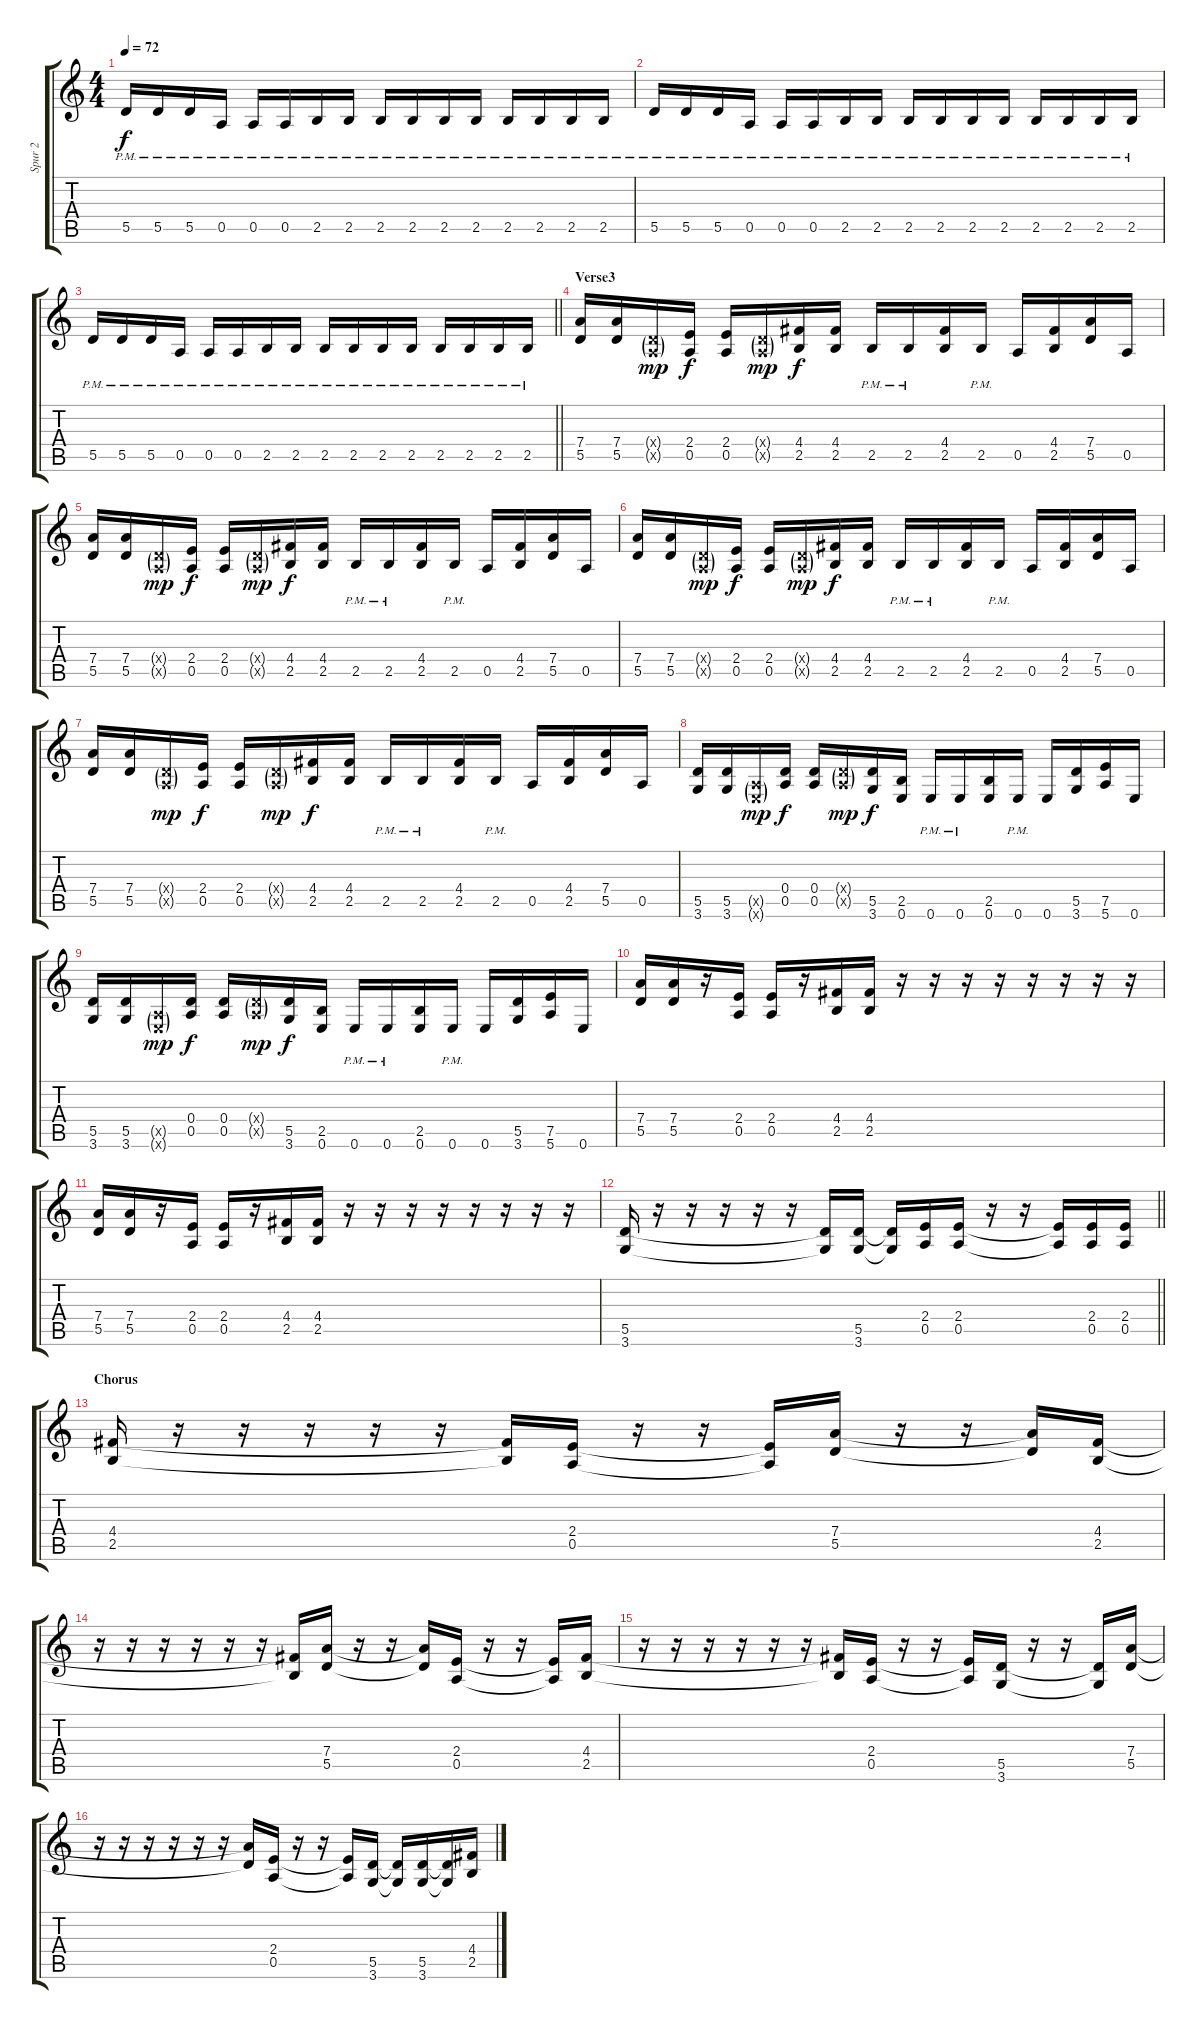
\track ("Spur 2" "Spur 2") {instrument distortionguitar}
\staff {score tabs}
\tuning (E4 B3 G3 D3 A2 E2) {hide}
\ts (4 4)
\tempo 72
\clef g2
\ks c
5.5{pm}.16{dy f} 5.5{pm}.16 5.5{pm}.16 0.5{pm}.16 0.5{pm}.16 0.5{pm}.16 2.5{pm}.16 2.5{pm}.16 2.5{pm}.16 2.5{pm}.16 2.5{pm}.16 2.5{pm}.16 2.5{pm}.16 2.5{pm}.16 2.5{pm}.16 2.5{pm}.16 |
5.5{pm}.16 5.5{pm}.16 5.5{pm}.16 0.5{pm}.16 0.5{pm}.16 0.5{pm}.16 2.5{pm}.16 2.5{pm}.16 2.5{pm}.16 2.5{pm}.16 2.5{pm}.16 2.5{pm}.16 2.5{pm}.16 2.5{pm}.16 2.5{pm}.16 2.5{pm}.16 |
\barLineRight lightlight
5.5{pm}.16 5.5{pm}.16 5.5{pm}.16 0.5{pm}.16 0.5{pm}.16 0.5{pm}.16 2.5{pm}.16 2.5{pm}.16 2.5{pm}.16 2.5{pm}.16 2.5{pm}.16 2.5{pm}.16 2.5{pm}.16 2.5{pm}.16 2.5{pm}.16 2.5{pm}.16 |
\section ("" "Verse3")
(7.4 5.5).16 (7.4 5.5).16 (0.4{g x} 0.5{g x}).16{dy mp} (2.4 0.5).16{dy f} (2.4 0.5).16 (0.4{g x} 0.5{g x}).16{dy mp} (4.4 2.5).16{dy f} (4.4 2.5).16 2.5{pm}.16 2.5{pm}.16 (4.4 2.5).16 2.5{pm}.16 0.5.16 (4.4 2.5).16 (7.4 5.5).16 0.5.16 |
(7.4 5.5).16 (7.4 5.5).16 (0.4{g x} 0.5{g x}).16{dy mp} (2.4 0.5).16{dy f} (2.4 0.5).16 (0.4{g x} 0.5{g x}).16{dy mp} (4.4 2.5).16{dy f} (4.4 2.5).16 2.5{pm}.16 2.5{pm}.16 (4.4 2.5).16 2.5{pm}.16 0.5.16 (4.4 2.5).16 (7.4 5.5).16 0.5.16 |
(7.4 5.5).16 (7.4 5.5).16 (0.4{g x} 0.5{g x}).16{dy mp} (2.4 0.5).16{dy f} (2.4 0.5).16 (0.4{g x} 0.5{g x}).16{dy mp} (4.4 2.5).16{dy f} (4.4 2.5).16 2.5{pm}.16 2.5{pm}.16 (4.4 2.5).16 2.5{pm}.16 0.5.16 (4.4 2.5).16 (7.4 5.5).16 0.5.16 |
(7.4 5.5).16 (7.4 5.5).16 (0.4{g x} 0.5{g x}).16{dy mp} (2.4 0.5).16{dy f} (2.4 0.5).16 (0.4{g x} 0.5{g x}).16{dy mp} (4.4 2.5).16{dy f} (4.4 2.5).16 2.5{pm}.16 2.5{pm}.16 (4.4 2.5).16 2.5{pm}.16 0.5.16 (4.4 2.5).16 (7.4 5.5).16 0.5.16 |
(5.5 3.6).16 (5.5 3.6).16 (0.5{g x} 0.6{g x}).16{dy mp} (0.4 0.5).16{dy f} (0.4 0.5).16 (0.4{g x} 0.5{g x}).16{dy mp} (5.5 3.6).16{dy f} (2.5 0.6).16 0.6{pm}.16 0.6{pm}.16 (2.5 0.6).16 0.6{pm}.16 0.6.16 (5.5 3.6).16 (7.5 5.6).16 0.6.16 |
(5.5 3.6).16 (5.5 3.6).16 (0.5{g x} 0.6{g x}).16{dy mp} (0.4 0.5).16{dy f} (0.4 0.5).16 (0.4{g x} 0.5{g x}).16{dy mp} (5.5 3.6).16{dy f} (2.5 0.6).16 0.6{pm}.16 0.6{pm}.16 (2.5 0.6).16 0.6{pm}.16 0.6.16 (5.5 3.6).16 (7.5 5.6).16 0.6.16 |
(7.4 5.5).16 (7.4 5.5).16 r.16 (2.4 0.5).16 (2.4 0.5).16 r.16 (4.4 2.5).16 (4.4 2.5).16 r.16 r.16 r.16 r.16 r.16 r.16 r.16 r.16 |
(7.4 5.5).16 (7.4 5.5).16 r.16 (2.4 0.5).16 (2.4 0.5).16 r.16 (4.4 2.5).16 (4.4 2.5).16 r.16 r.16 r.16 r.16 r.16 r.16 r.16 r.16 |
\barLineRight lightlight
(5.5 3.6).16 r.16 r.16 r.16 r.16 r.16 (5.5{t} 3.6{t}).16 (5.5 3.6).16 (5.5{t} 3.6{t}).16 (2.4 0.5).16 (2.4 0.5).16 r.16 r.16 (2.4{t} 0.5{t}).16 (2.4 0.5).16 (2.4 0.5).16 |
\section ("" "Chorus")
(4.4 2.5).16 r.16 r.16 r.16 r.16 r.16 (4.4{t} 2.5{t}).16 (2.4 0.5).16 r.16 r.16 (2.4{t} 0.5{t}).16 (7.4 5.5).16 r.16 r.16 (7.4{t} 5.5{t}).16 (4.4 2.5).16 |
r.16 r.16 r.16 r.16 r.16 r.16 (4.4{t} 2.5{t}).16 (7.4 5.5).16 r.16 r.16 (7.4{t} 5.5{t}).16 (2.4 0.5).16 r.16 r.16 (2.4{t} 0.5{t}).16 (4.4 2.5).16 |
r.16 r.16 r.16 r.16 r.16 r.16 (4.4{t} 2.5{t}).16 (2.4 0.5).16 r.16 r.16 (2.4{t} 0.5{t}).16 (5.5 3.6).16 r.16 r.16 (5.5{t} 3.6{t}).16 (7.4 5.5).16 |
r.16 r.16 r.16 r.16 r.16 r.16 (7.4{t} 5.5{t}).16 (2.4 0.5).16 r.16 r.16 (2.4{t} 0.5{t}).16 (5.5 3.6).16 (5.5{t} 3.6{t}).16 (5.5 3.6).16 (5.5{t} 3.6{t}).16 (4.4 2.5).16
